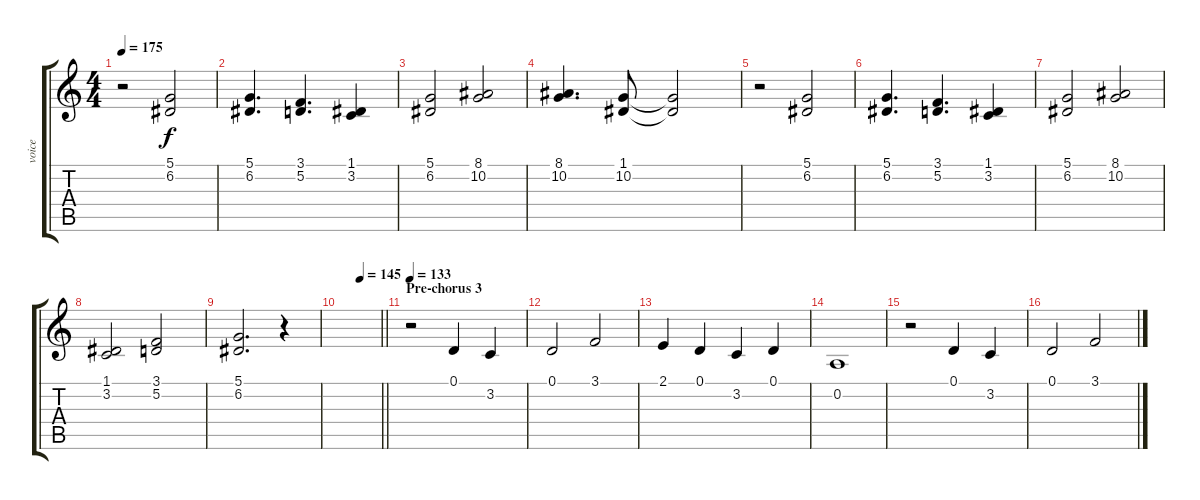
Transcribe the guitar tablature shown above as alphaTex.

\track ("voice" "voice") {instrument cello}
\staff {score tabs}
\tuning (D4 A3 F3 C3 G2 D2) {hide}
\ts (4 4)
\tempo 175
\clef g2
\ks c
r.2{dy f} (5.1 6.2).2 |
(5.1 6.2).4{d} (3.1 5.2).4{d} (1.1 3.2).4 |
(5.1 6.2).2 (8.1 10.2).2 |
(8.1 10.2).4{d} (1.1 10.2).8 (1.1{t} 10.2{t}).2 |
r.2 (5.1 6.2).2 |
(5.1 6.2).4{d} (3.1 5.2).4{d} (1.1 3.2).4 |
(5.1 6.2).2 (8.1 10.2).2 |
(1.1 3.2).2 (3.1 5.2).2 |
(5.1 6.2).2{d} r.4 |
\tempo (145 0.5)
\barLineRight lightlight
|
\section ("" "Pre-chorus 3")
\tempo 133
r.2 0.1.4 3.2.4 |
0.1.2 3.1.2 |
2.1.4 0.1.4 3.2.4 0.1.4 |
0.2.1 |
r.2 0.1.4 3.2.4 |
0.1.2 3.1.2
